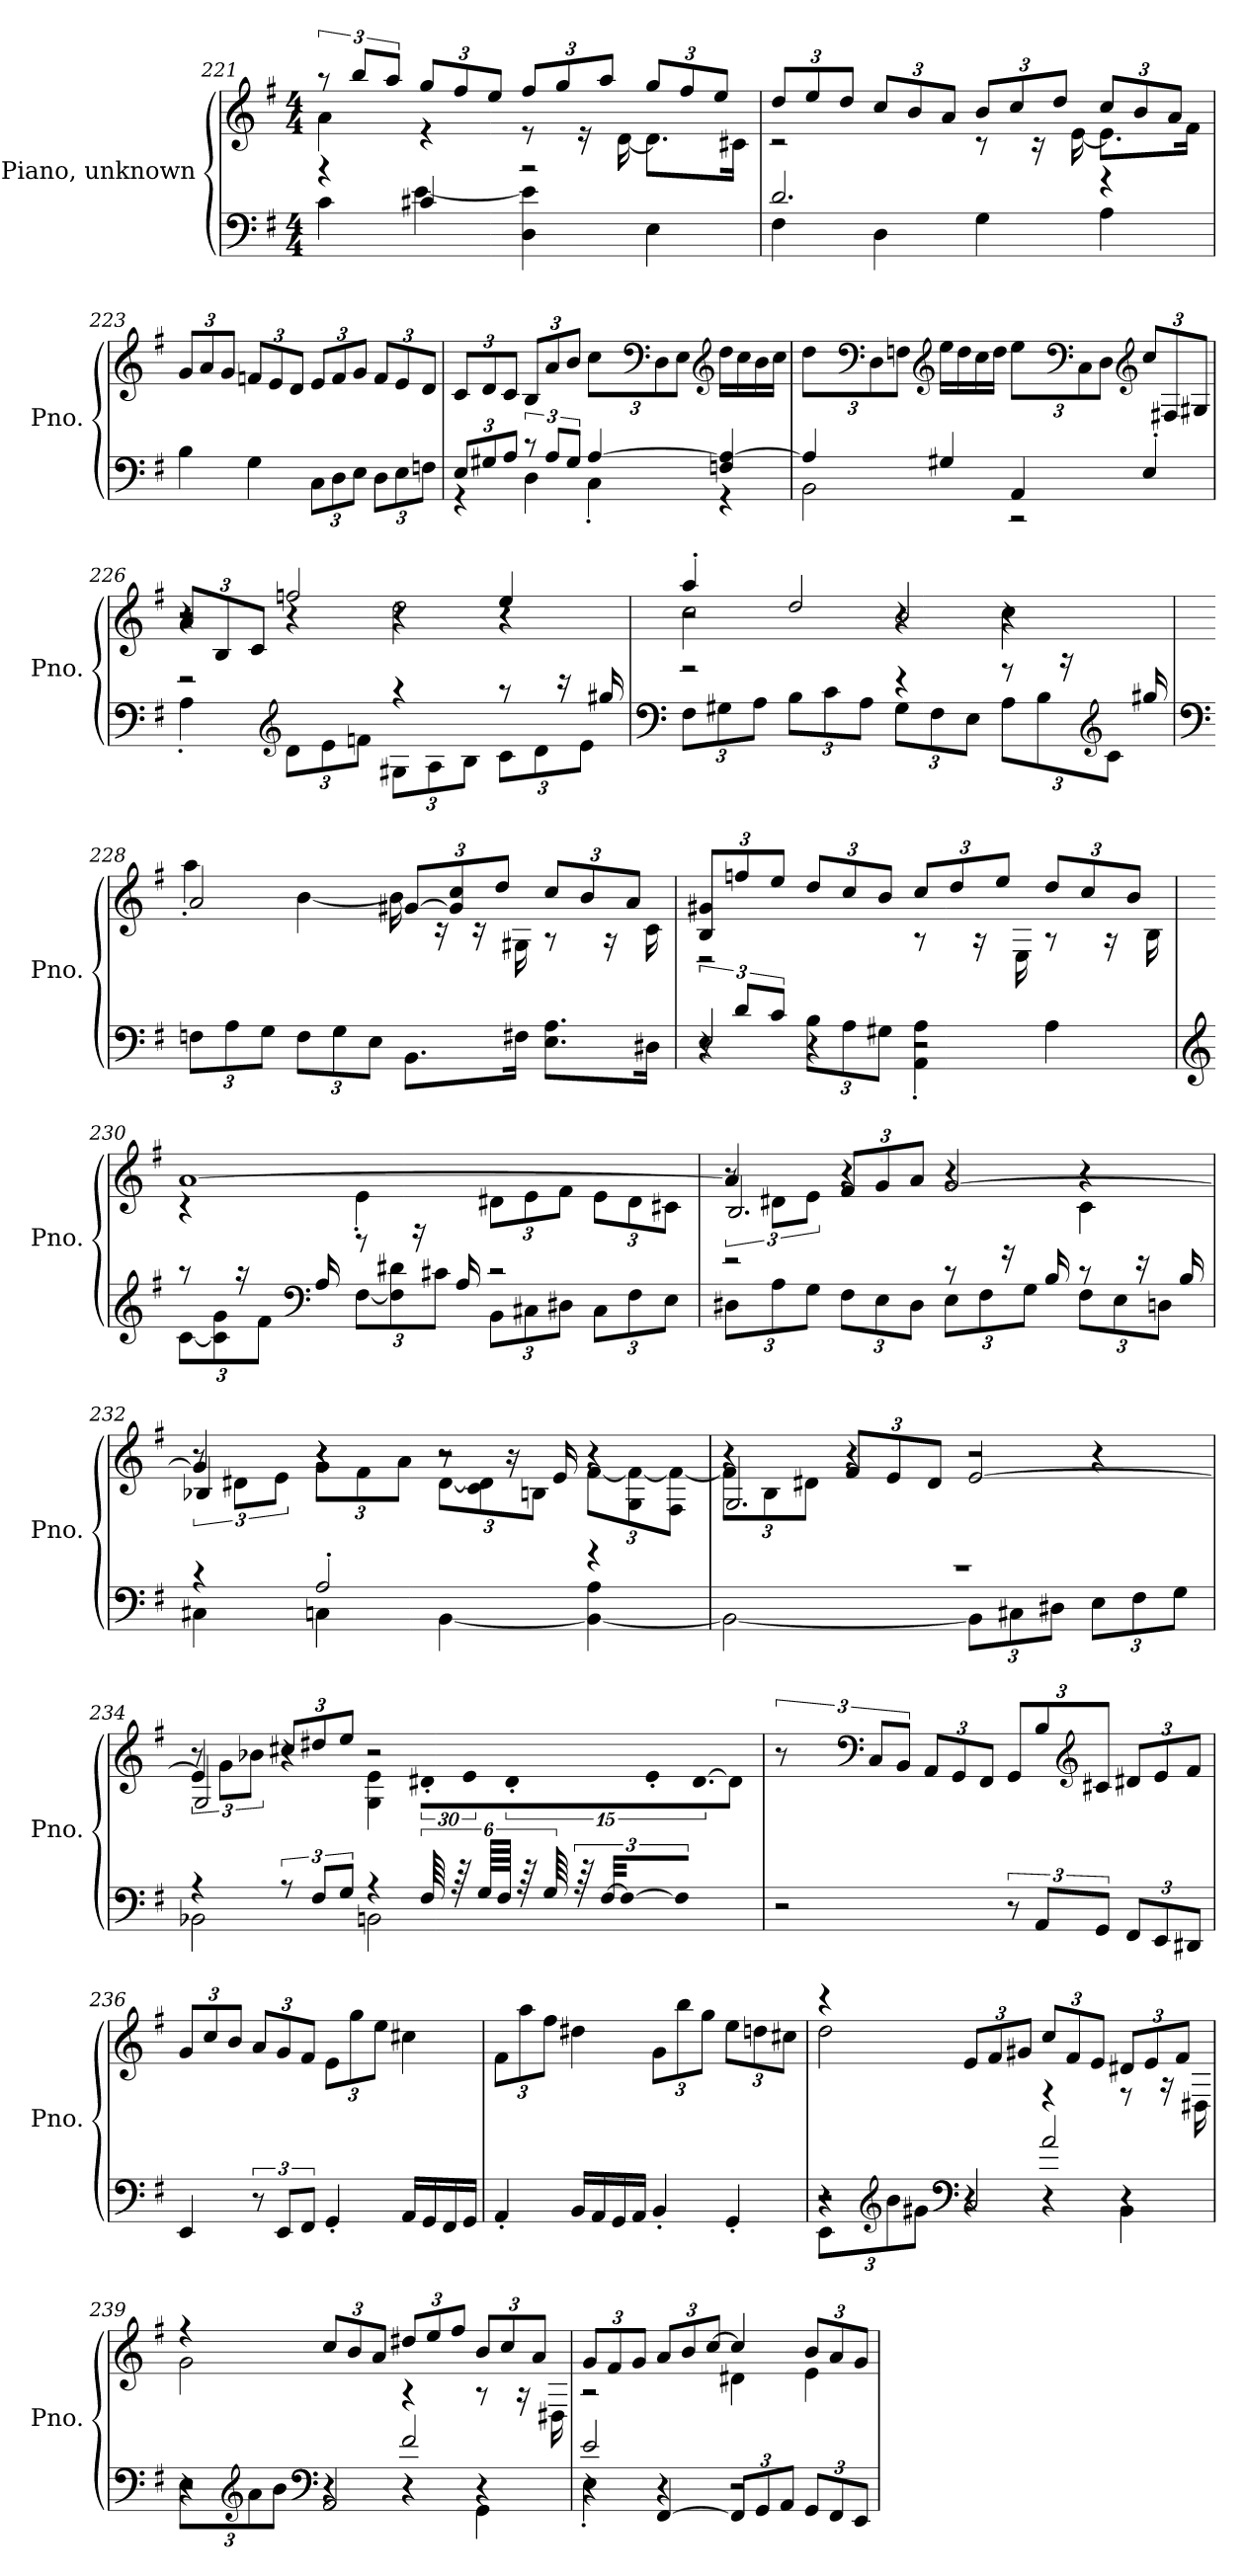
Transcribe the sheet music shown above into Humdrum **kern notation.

**kern	**kern
*part1	*part1
*staff2	*staff1
*I"Piano, unknown	*
*I'Pno.	*
*clefF4	*clefG2
*k[f#]	*k[f#]
*M4/4	*M4/4
=221	=221
*^	*^
4r	4c\	12r	4a\
.	.	12bb/L	.
.	.	12aa/J	.
*	*	*Xbrackettup	*
4c#X/	[4e\	12gg/L	4r
.	.	12ff#/	.
.	.	12ee/J	.
2r	4D\ 4e\]	12ff#/L	8r
.	.	12gg/	.
.	.	.	16r
.	.	12aa/J	.
.	.	.	[16d\
.	4E\	12gg/L	8.d\L]
.	.	12ff#/	.
.	.	12ee/J	.
.	.	.	16c#X\Jk
!!LO:LB:g=z	!!
=222	=222	=222	=222
2.d/	4F#\	12dd/L	2r
.	.	12ee/	.
.	.	12dd/J	.
.	4D\	12cc/L	.
.	.	12b/	.
.	.	12a/J	.
.	4G\	12b/L	8r
.	.	12cc/	.
.	.	.	16r
.	.	12dd/J	.
.	.	.	[16e\
4r	4A\	12cc/L	8.e\L]
.	.	12b/	.
.	.	12a/J	.
.	.	.	16f#\Jk
*v	*v	*	*
*	*v	*v
=223	=223
4B\	12g/L
.	12a/
.	12g/J
4G\	12fn/L
.	12e/
.	12d/J
*Xbrackettup	*
12C\L	12e/L
12D\	12f/
12E\J	12g/J
12D\L	12f/L
12E\	12e/
12Fn\J	12d/J
!!LO:LB:g=z
=224	=224
*^	*
12E/L	4r	12c/L
12G#X/	.	12d/
12A/J	.	12c/J
*brackettup	*	*
12r	4D\	12B/L
12A/L	.	12a/
12G#/J	.	12b/J
[4A/	4C'\	12cc\L
*	*	*clefF4
.	.	12D\
.	.	12E\J
*	*	*clefG2
4Fn/ 4A/_	4r	16dd\LL
.	.	16cc\
.	.	16b\
.	.	16cc\JJ
=225	=225	=225
4A/]	2BB\	12dd\L
*	*	*clefF4
.	.	12D\
.	.	12Fn\J
*	*	*clefG2
4G#X/	.	16ee\LL
.	.	16dd\
.	.	16cc\
.	.	16dd\JJ
4AA/	2r	12ee\L
*	*	*clefF4
.	.	12C\
.	.	12D\J
*	*	*clefG2
4E'/	.	12cc/L
.	.	12F#X/
.	.	12G#X/J
!!LO:LB:g=z
=226	=226	=226
*	*	*^
*	*	*	*^
2r	4A'\	4r	2r	12a/L
.	.	.	.	12B/
.	.	.	.	12c/J
*clefG2	*	*	*	*
*	*Xbrackettup	*	*	*
.	12d\L	2ffn/	.	4r
.	12e\	.	.	.
.	12fn\J	.	.	.
4r	12G#X\L	.	2dd\	4r
.	12A\	.	.	.
.	12B\J	.	.	.
8r	12c\L	4r	.	4ee/
.	12d\	.	.	.
16r	.	.	.	.
.	12e\J	.	.	.
16gg#X/	.	.	.	.
=227	=227	=227	=227	=227
*clefF4	*	*	*	*
2r	12F#\L	4aa'/	2cc\	2r
.	12G#X\	.	.	.
.	12A\J	.	.	.
.	12B\L	2dd/	.	.
.	12c\	.	.	.
.	12A\J	.	.	.
4r	12G#\L	.	4r	2b/
.	12F#\	.	.	.
.	12E\J	.	.	.
8r	12A\L	4r	4cc\	.
.	12B\	.	.	.
16r	.	.	.	.
*clefG2	*	*	*	*
.	12c\J	.	.	.
16gg#X/	.	.	.	.
*v	*v	*	*	*
*	*v	*v	*v
!!LO:PB:g=z
=228	=228
*clefF4	*
*	*^
12Fn\L	2a/	4aa'\
12A\	.	.
12G\J	.	.
12F\L	.	[4b\
12G\	.	.
12E\J	.	.
8.BB\L	[12g#X/L	16b\]
.	.	16r
.	12g#/] 12cc/	.
.	.	16r
.	12dd/J	.
16F#X\Jk	.	16G#X\
8.E\ 8.A\L	12cc/L	8r
.	12b/	.
.	.	16r
.	12a/J	.
16D#X\Jk	.	16c\
=229	=229	=229
*brackettup	*	*
*^	*	*
*	*^	*	*
12r	4r	2E/	12B/ 12g#X/L	2r
12d/L	.	.	12ffn/	.
12c/J	.	.	12ee/J	.
*	*Xbrackettup	*	*	*
4r	12B\L	.	12dd/L	.
.	12A\	.	12cc/	.
.	12G#X\J	.	12b/J	.
2r	4AA\' 4A\'	2r	12cc/L	8r
.	.	.	12dd/	.
.	.	.	.	16r
.	.	.	12ee/J	.
.	.	.	.	16E\
.	4A\	.	12dd/L	8r
.	.	.	12cc/	.
.	.	.	.	16r
.	.	.	12b/J	.
.	.	.	.	16B\
*v	*v	*v	*	*
!!LO:LB:g=z	!!
=230	=230	=230
*clefG2	*	*
*^	*	*
8r	[12c\L	[1a	4r
.	12c\] 12g\	.	.
16r	.	.	.
.	12f#\J	.	.
*clefF4	*	*	*
16A/	.	.	.
8r	[12F#\L	.	4e'\
.	12F#\] 12d#X\	.	.
16r	.	.	.
.	12c#X\J	.	.
16A/	.	.	.
2r	12BB\L	.	12d#X\L
.	12C#X\	.	12e\
.	12D#X\J	.	12f#\J
.	12C#\L	.	12e\L
.	12F#\	.	12d#\
.	12E\J	.	12c#X\J
=231	=231	=231	=231
*	*	*	*brackettup
*	*	*	*^
2r	12D#X\L	4a/]	12r	2.B/
.	12A\	.	12d#X\L	.
.	12G\J	.	12e\J	.
*	*	*Xbrackettup	*	*
.	12F#\L	12f#/L	4r	.
.	12E\	12g/	.	.
.	12D#\J	12a/J	.	.
8r	12E\L	[2g/	4r	.
.	12F#\	.	.	.
16r	.	.	.	.
.	12G\J	.	.	.
16B/	.	.	.	.
8r	12F#\L	.	4c\	4r
.	12E\	.	.	.
16r	.	.	.	.
.	12Dn\J	.	.	.
16B/	.	.	.	.
!!LO:LB:g=z	!!	!!
=232	=232	=232	=232	=232
*	*	*	*brackettup	*
4r	4C#X\	4g/]	12r	4B-X/
.	.	.	12d#X\L	.
.	.	.	12e\J	.
*	*	*	*Xbrackettup	*
2A'/	4Cn\	4r	12g\L	4r
.	.	.	12f#\	.
.	.	.	12a\J	.
.	[4BB\	8r	[12d#\L	2r
.	.	.	12c\ 12d#\]	.
.	.	16r	.	.
.	.	.	12Bn\J	.
.	.	16e/	.	.
4r	4BB\_ 4A\	4r	[12f#\L	.
.	.	.	12G\ 12f#\_	.
.	.	.	12F#\ 12f#\_J	.
=233	=233	=233	=233	=233
1r	2BB\_	4r	12f#\L]	2.G/
.	.	.	12B\	.
.	.	.	12d#X\J	.
.	.	12f#/L	4r	.
.	.	12e/	.	.
.	.	12d#/J	.	.
.	12BB\L]	[2e/	2r	.
.	12C#X\	.	.	.
.	12D#X\J	.	.	.
.	12E\L	.	.	4r
.	12F#\	.	.	.
.	12G\J	.	.	.
!!LO:LB:g=z	!!	!!
=234	=234	=234	=234	=234
*	*	*	*brackettup	*
4r	2BB-X\	4e/]	12r	2G/
.	.	.	12g\L	.
.	.	.	12b-X\J	.
*brackettup	*	*Xbrackettup	*	*
12r	.	12cc#X/L	4r	.
12F#/L	.	12dd#X/	.	.
12G/J	.	12ee/J	.	.
4r	2BBn\	2r	4G\ 4e\	2r
!	!	!	!LO:N:vis=64	!
96F#/	.	.	960%17d#X'\LLLL	.
96r	.	.	.	.
!	!	!	!LO:N:vis=64	!
.	.	.	960%17e\	.
96G/LLLL	.	.	.	.
96F#/JJJJ	.	.	.	.
.	.	.	1920ryy	.
!	!	!	!LO:N:vis=64	!
.	.	.	960%17d#'\	.
96r	.	.	.	.
96G/	.	.	.	.
!	!	!	!LO:N:vis=64	!
.	.	.	960%17e'\J	.
96r	.	.	.	.
!	!	!	!LO:N:vis=32.	!
.	.	.	[1920%103d#\JJ	.
[48F#/LLL	.	.	.	.
32F#/JJ_	.	.	.	.
8F#/J]	.	.	8d#\J]	.
*v	*v	*	*	*
*	*v	*v	*v
=235	=235
*	*brackettup
2r	12r
*	*clefF4
.	12C/L
.	12BB/J
*	*Xbrackettup
.	12AA/L
.	12GG/
.	12FF#/J
12r	12GG/L
12AA/L	12B/
*	*clefG2
12GG/J	12c#X/J
*Xbrackettup	*
12FF#/L	12d#X/L
12EE/	12e/
12DD#X/J	12f#/J
!!LO:LB:g=z
=236	=236
4EE/	12g/L
.	12cc/
.	12b/J
*brackettup	*
12r	12a/L
12EE/L	12g/
12FF#/J	12f#/J
4GG'/	12e\L
.	12gg\
.	12ee\J
16AA/LL	4cc#X\
16GG/	.
16FF#/	.
16GG/JJ	.
=237	=237
4AA'/	12f#\L
.	12aa\
.	12ff#\J
16BB/LL	4dd#X\
16AA/	.
16GG/	.
16AA/JJ	.
4BB'/	12g\L
.	12bb\
.	12gg\J
4GG'/	12ee\L
.	12ddn\
.	12cc#X\J
!!LO:LB:g=z
=238	=238
*^	*
*	*Xbrackettup	*
*	*^	*^
2r	12EE\L	4r	4r	2dd\
*clefG2	*	*	*	*
.	12b\	.	.	.
.	12g#X\J	.	.	.
*clefF4	*	*	*	*
.	4r	2C/	12e/L	.
.	.	.	12f#/	.
.	.	.	12g#X/J	.
2a/	4r	.	12cc/L	4r
.	.	.	12f#/	.
.	.	.	12e/J	.
.	4BB\	4r	12d#X/L	8r
.	.	.	12e/	.
.	.	.	.	16r
.	.	.	12f#/J	.
.	.	.	.	16D#X\
=239	=239	=239	=239	=239
2r	12E\L	4r	4r	2g\
*clefG2	*	*	*	*
.	12a\	.	.	.
.	12b\J	.	.	.
*clefF4	*	*	*	*
.	4r	2AA/	12cc/L	.
.	.	.	12b/	.
.	.	.	12a/J	.
2f#/	4r	.	12dd#X/L	4r
.	.	.	12ee/	.
.	.	.	12ff#/J	.
.	4GG\	4r	12b/L	8r
.	.	.	12cc/	.
.	.	.	.	16r
.	.	.	12a/J	.
.	.	.	.	16D#X\
!!LO:PB:g=z	!!
=240	=240	=240	=240	=240
2e/	4E'\	4r	12g/L	2r
.	.	.	12f#/	.
.	.	.	12g/J	.
.	4r	[4FF#/	12a/L	.
.	.	.	12b/	.
.	.	.	[12cc/J	.
2r	2r	12FF#/L]	4cc/]	4d#X\
.	.	12GG/	.	.
.	.	12AA/J	.	.
.	.	12GG/L	12b/L	4e\
.	.	12FF#/	12a/	.
.	.	12EE/J	12g/J	.
*v	*v	*v	*	*
*	*v	*v
=	=
*-	*-
